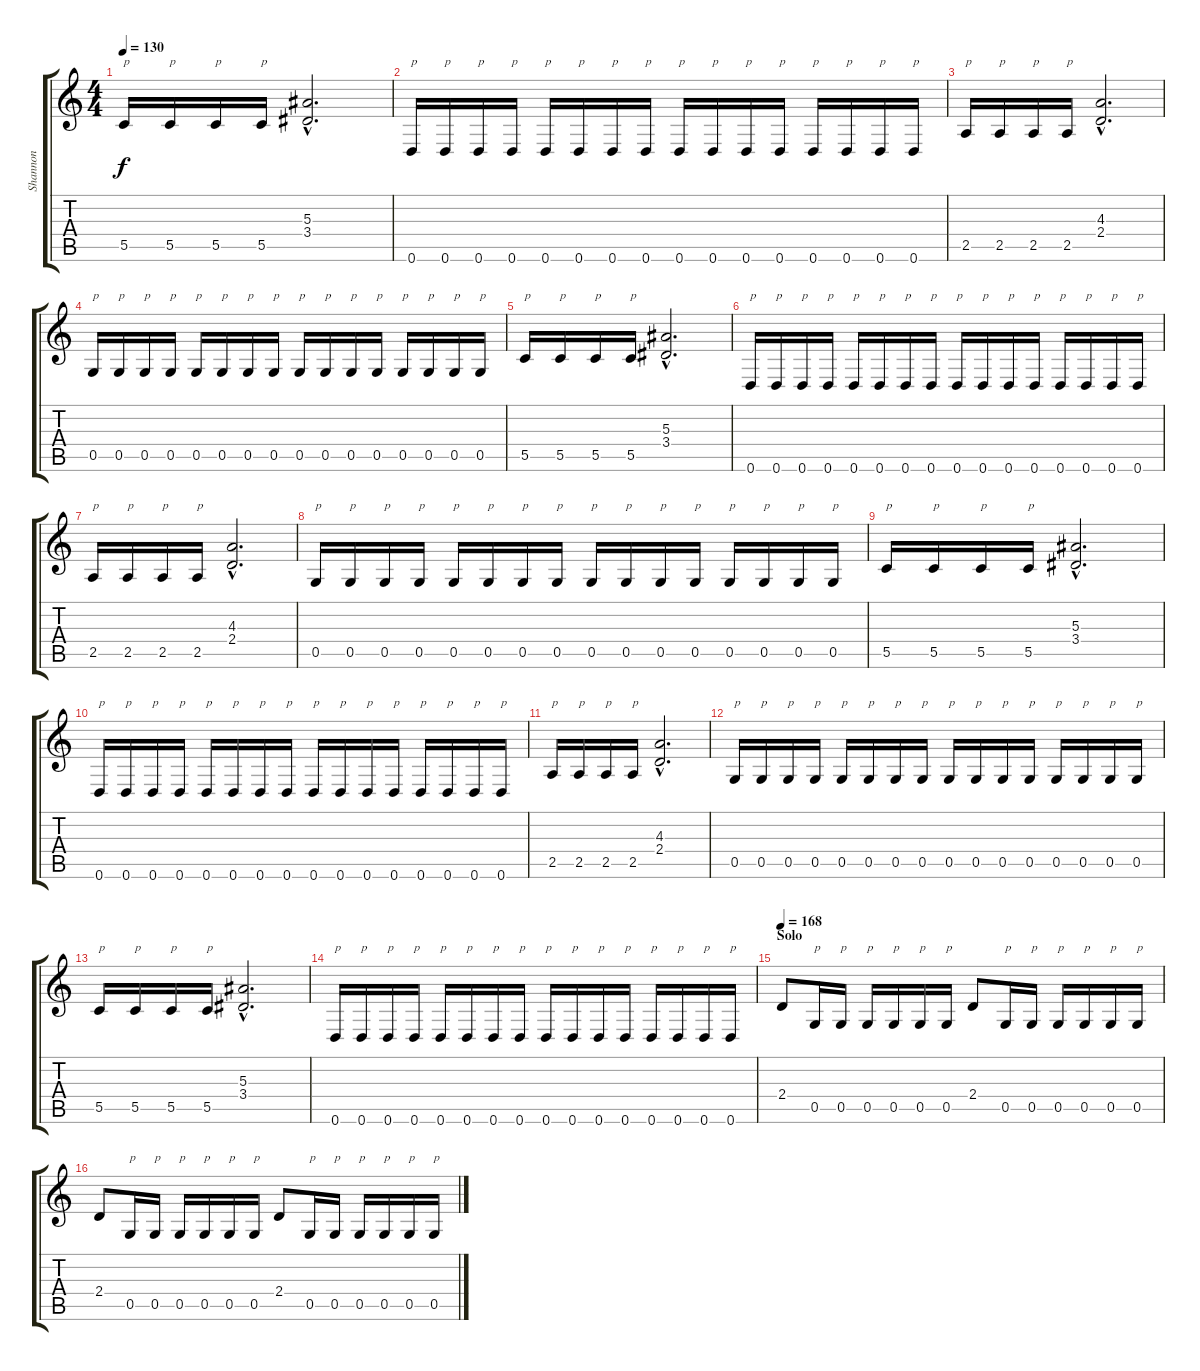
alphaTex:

\track ("Shannon" "Shannon") {instrument distortionguitar}
\staff {score tabs}
\tuning (D4 A3 F3 C3 G2 D2) {hide}
\ts (4 4)
\tempo 130
\clef g2
\ks c
5.5.16{txt "p" dy f} 5.5.16{txt "p"} 5.5.16{txt "p"} 5.5.16{txt "p"} (5.3{hac} 3.4{hac}).2{d} |
0.6.16{txt "p"} 0.6.16{txt "p"} 0.6.16{txt "p"} 0.6.16{txt "p"} 0.6.16{txt "p"} 0.6.16{txt "p"} 0.6.16{txt "p"} 0.6.16{txt "p"} 0.6.16{txt "p"} 0.6.16{txt "p"} 0.6.16{txt "p"} 0.6.16{txt "p"} 0.6.16{txt "p"} 0.6.16{txt "p"} 0.6.16{txt "p"} 0.6.16{txt "p"} |
2.5.16{txt "p"} 2.5.16{txt "p"} 2.5.16{txt "p"} 2.5.16{txt "p"} (4.3{hac} 2.4{hac}).2{d} |
0.5.16{txt "p"} 0.5.16{txt "p"} 0.5.16{txt "p"} 0.5.16{txt "p"} 0.5.16{txt "p"} 0.5.16{txt "p"} 0.5.16{txt "p"} 0.5.16{txt "p"} 0.5.16{txt "p"} 0.5.16{txt "p"} 0.5.16{txt "p"} 0.5.16{txt "p"} 0.5.16{txt "p"} 0.5.16{txt "p"} 0.5.16{txt "p"} 0.5.16{txt "p"} |
5.5.16{txt "p"} 5.5.16{txt "p"} 5.5.16{txt "p"} 5.5.16{txt "p"} (5.3{hac} 3.4{hac}).2{d} |
0.6.16{txt "p"} 0.6.16{txt "p"} 0.6.16{txt "p"} 0.6.16{txt "p"} 0.6.16{txt "p"} 0.6.16{txt "p"} 0.6.16{txt "p"} 0.6.16{txt "p"} 0.6.16{txt "p"} 0.6.16{txt "p"} 0.6.16{txt "p"} 0.6.16{txt "p"} 0.6.16{txt "p"} 0.6.16{txt "p"} 0.6.16{txt "p"} 0.6.16{txt "p"} |
2.5.16{txt "p"} 2.5.16{txt "p"} 2.5.16{txt "p"} 2.5.16{txt "p"} (4.3{hac} 2.4{hac}).2{d} |
0.5.16{txt "p"} 0.5.16{txt "p"} 0.5.16{txt "p"} 0.5.16{txt "p"} 0.5.16{txt "p"} 0.5.16{txt "p"} 0.5.16{txt "p"} 0.5.16{txt "p"} 0.5.16{txt "p"} 0.5.16{txt "p"} 0.5.16{txt "p"} 0.5.16{txt "p"} 0.5.16{txt "p"} 0.5.16{txt "p"} 0.5.16{txt "p"} 0.5.16{txt "p"} |
5.5.16{txt "p"} 5.5.16{txt "p"} 5.5.16{txt "p"} 5.5.16{txt "p"} (5.3{hac} 3.4{hac}).2{d} |
0.6.16{txt "p"} 0.6.16{txt "p"} 0.6.16{txt "p"} 0.6.16{txt "p"} 0.6.16{txt "p"} 0.6.16{txt "p"} 0.6.16{txt "p"} 0.6.16{txt "p"} 0.6.16{txt "p"} 0.6.16{txt "p"} 0.6.16{txt "p"} 0.6.16{txt "p"} 0.6.16{txt "p"} 0.6.16{txt "p"} 0.6.16{txt "p"} 0.6.16{txt "p"} |
2.5.16{txt "p"} 2.5.16{txt "p"} 2.5.16{txt "p"} 2.5.16{txt "p"} (4.3{hac} 2.4{hac}).2{d} |
0.5.16{txt "p"} 0.5.16{txt "p"} 0.5.16{txt "p"} 0.5.16{txt "p"} 0.5.16{txt "p"} 0.5.16{txt "p"} 0.5.16{txt "p"} 0.5.16{txt "p"} 0.5.16{txt "p"} 0.5.16{txt "p"} 0.5.16{txt "p"} 0.5.16{txt "p"} 0.5.16{txt "p"} 0.5.16{txt "p"} 0.5.16{txt "p"} 0.5.16{txt "p"} |
5.5.16{txt "p"} 5.5.16{txt "p"} 5.5.16{txt "p"} 5.5.16{txt "p"} (5.3{hac} 3.4{hac}).2{d} |
0.6.16{txt "p"} 0.6.16{txt "p"} 0.6.16{txt "p"} 0.6.16{txt "p"} 0.6.16{txt "p"} 0.6.16{txt "p"} 0.6.16{txt "p"} 0.6.16{txt "p"} 0.6.16{txt "p"} 0.6.16{txt "p"} 0.6.16{txt "p"} 0.6.16{txt "p"} 0.6.16{txt "p"} 0.6.16{txt "p"} 0.6.16{txt "p"} 0.6.16{txt "p"} |
\section ("" "Solo")
\tempo 168
2.4.8 0.5.16{txt "p"} 0.5.16{txt "p"} 0.5.16{txt "p"} 0.5.16{txt "p"} 0.5.16{txt "p"} 0.5.16{txt "p"} 2.4.8 0.5.16{txt "p"} 0.5.16{txt "p"} 0.5.16{txt "p"} 0.5.16{txt "p"} 0.5.16{txt "p"} 0.5.16{txt "p"} |
2.4.8 0.5.16{txt "p"} 0.5.16{txt "p"} 0.5.16{txt "p"} 0.5.16{txt "p"} 0.5.16{txt "p"} 0.5.16{txt "p"} 2.4.8 0.5.16{txt "p"} 0.5.16{txt "p"} 0.5.16{txt "p"} 0.5.16{txt "p"} 0.5.16{txt "p"} 0.5.16{txt "p"}
